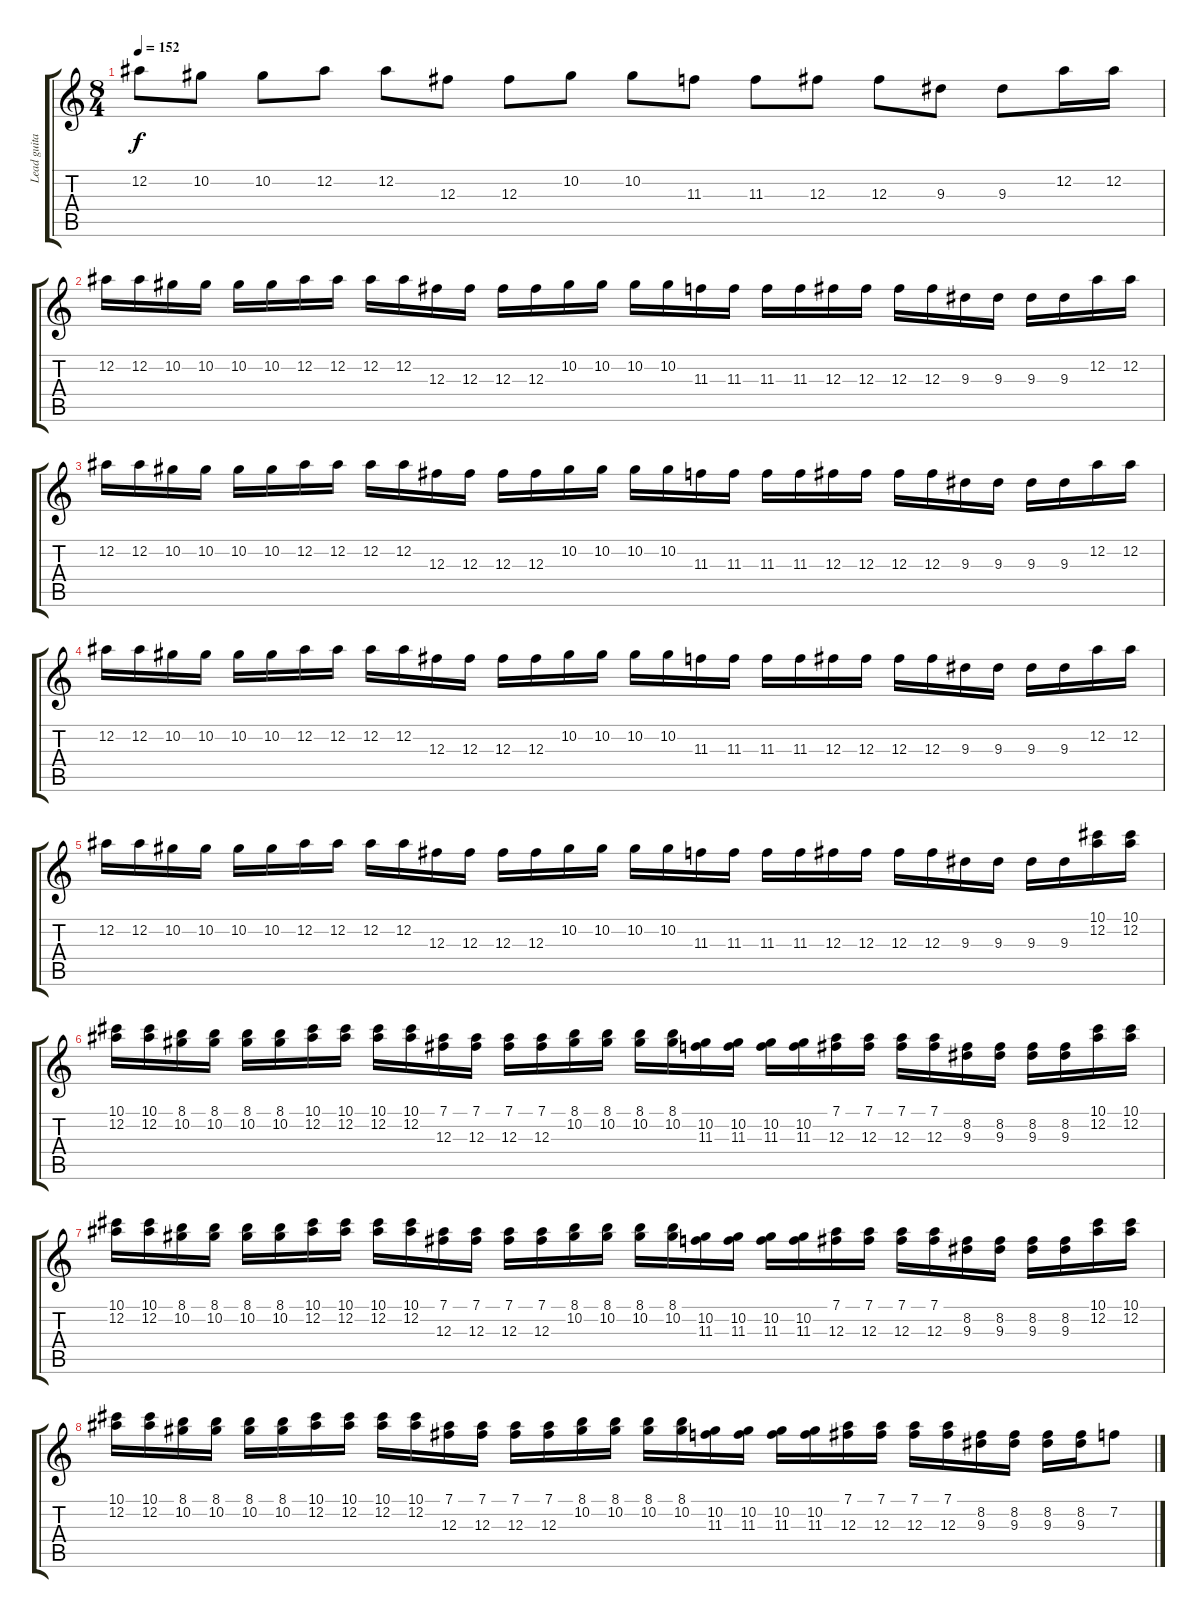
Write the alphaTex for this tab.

\track ("Lead guitar" "Lead guita") {instrument overdrivenguitar}
\staff {score tabs}
\tuning (Eb4 Bb3 Gb3 Db3 Ab2 Eb2) {hide}
\ts (8 4)
\tempo 152
\clef g2
\ks c
12.2.8{dy f} 10.2.8 10.2.8 12.2.8 12.2.8 12.3.8 12.3.8 10.2.8 10.2.8 11.3.8 11.3.8 12.3.8 12.3.8 9.3.8 9.3.8 12.2.16 12.2.16 |
12.2.16 12.2.16 10.2.16 10.2.16 10.2.16 10.2.16 12.2.16 12.2.16 12.2.16 12.2.16 12.3.16 12.3.16 12.3.16 12.3.16 10.2.16 10.2.16 10.2.16 10.2.16 11.3.16 11.3.16 11.3.16 11.3.16 12.3.16 12.3.16 12.3.16 12.3.16 9.3.16 9.3.16 9.3.16 9.3.16 12.2.16 12.2.16 |
12.2.16 12.2.16 10.2.16 10.2.16 10.2.16 10.2.16 12.2.16 12.2.16 12.2.16 12.2.16 12.3.16 12.3.16 12.3.16 12.3.16 10.2.16 10.2.16 10.2.16 10.2.16 11.3.16 11.3.16 11.3.16 11.3.16 12.3.16 12.3.16 12.3.16 12.3.16 9.3.16 9.3.16 9.3.16 9.3.16 12.2.16 12.2.16 |
12.2.16 12.2.16 10.2.16 10.2.16 10.2.16 10.2.16 12.2.16 12.2.16 12.2.16 12.2.16 12.3.16 12.3.16 12.3.16 12.3.16 10.2.16 10.2.16 10.2.16 10.2.16 11.3.16 11.3.16 11.3.16 11.3.16 12.3.16 12.3.16 12.3.16 12.3.16 9.3.16 9.3.16 9.3.16 9.3.16 12.2.16 12.2.16 |
12.2.16 12.2.16 10.2.16 10.2.16 10.2.16 10.2.16 12.2.16 12.2.16 12.2.16 12.2.16 12.3.16 12.3.16 12.3.16 12.3.16 10.2.16 10.2.16 10.2.16 10.2.16 11.3.16 11.3.16 11.3.16 11.3.16 12.3.16 12.3.16 12.3.16 12.3.16 9.3.16 9.3.16 9.3.16 9.3.16 (10.1 12.2).16 (10.1 12.2).16 |
(10.1 12.2).16 (10.1 12.2).16 (8.1 10.2).16 (8.1 10.2).16 (8.1 10.2).16 (8.1 10.2).16 (10.1 12.2).16 (10.1 12.2).16 (10.1 12.2).16 (10.1 12.2).16 (7.1 12.3).16 (7.1 12.3).16 (7.1 12.3).16 (7.1 12.3).16 (8.1 10.2).16 (8.1 10.2).16 (8.1 10.2).16 (8.1 10.2).16 (10.2 11.3).16 (10.2 11.3).16 (10.2 11.3).16 (10.2 11.3).16 (7.1 12.3).16 (7.1 12.3).16 (7.1 12.3).16 (7.1 12.3).16 (8.2 9.3).16 (8.2 9.3).16 (8.2 9.3).16 (8.2 9.3).16 (10.1 12.2).16 (10.1 12.2).16 |
(10.1 12.2).16 (10.1 12.2).16 (8.1 10.2).16 (8.1 10.2).16 (8.1 10.2).16 (8.1 10.2).16 (10.1 12.2).16 (10.1 12.2).16 (10.1 12.2).16 (10.1 12.2).16 (7.1 12.3).16 (7.1 12.3).16 (7.1 12.3).16 (7.1 12.3).16 (8.1 10.2).16 (8.1 10.2).16 (8.1 10.2).16 (8.1 10.2).16 (10.2 11.3).16 (10.2 11.3).16 (10.2 11.3).16 (10.2 11.3).16 (7.1 12.3).16 (7.1 12.3).16 (7.1 12.3).16 (7.1 12.3).16 (8.2 9.3).16 (8.2 9.3).16 (8.2 9.3).16 (8.2 9.3).16 (10.1 12.2).16 (10.1 12.2).16 |
(10.1 12.2).16 (10.1 12.2).16 (8.1 10.2).16 (8.1 10.2).16 (8.1 10.2).16 (8.1 10.2).16 (10.1 12.2).16 (10.1 12.2).16 (10.1 12.2).16 (10.1 12.2).16 (7.1 12.3).16 (7.1 12.3).16 (7.1 12.3).16 (7.1 12.3).16 (8.1 10.2).16 (8.1 10.2).16 (8.1 10.2).16 (8.1 10.2).16 (10.2 11.3).16 (10.2 11.3).16 (10.2 11.3).16 (10.2 11.3).16 (7.1 12.3).16 (7.1 12.3).16 (7.1 12.3).16 (7.1 12.3).16 (8.2 9.3).16 (8.2 9.3).16 (8.2 9.3).16 (8.2 9.3).16 7.2.8
